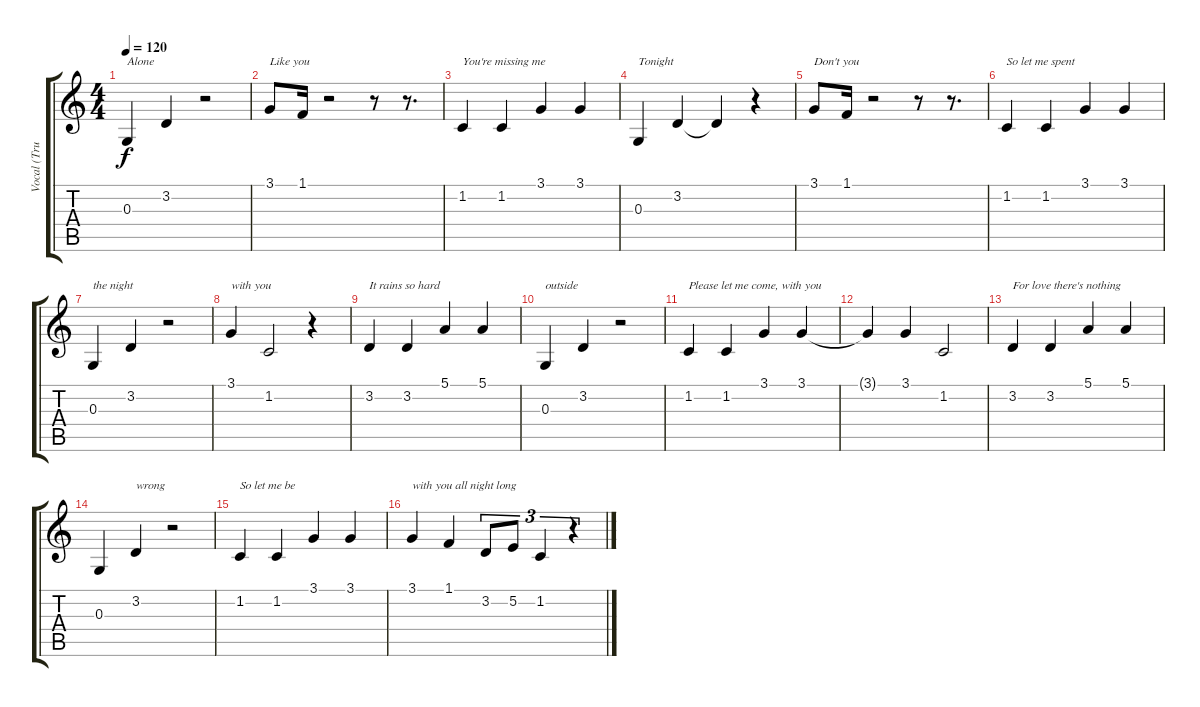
\track ("Vocal (Trung)" "Vocal (Tru") {instrument flute}
\staff {score tabs}
\tuning (E4 B3 G3 D3 A2 E2) {hide}
\ts (4 4)
\tempo 120
\clef g2
\ks c
0.3.4{txt "Alone" dy f} 3.2.4 r.2 |
3.1.8{txt "Like you"} 1.1.16 r.2 r.8 r.8{d} |
1.2.4{txt "You're missing me"} 1.2.4 3.1.4 3.1.4 |
0.3.4{txt "Tonight"} 3.2.4 3.2{t}.4 r.4 |
3.1.8{txt "Don't you"} 1.1.16 r.2 r.8 r.8{d} |
1.2.4{txt "So let me spent"} 1.2.4 3.1.4 3.1.4 |
0.3.4{txt "the night"} 3.2.4 r.2 |
3.1.4{txt "with you"} 1.2.2 r.4 |
3.2.4{txt "It rains so hard"} 3.2.4 5.1.4 5.1.4 |
0.3.4{txt "outside"} 3.2.4 r.2 |
1.2.4{txt "Please let me come, with you"} 1.2.4 3.1.4 3.1.4 |
3.1{t}.4 3.1.4 1.2.2 |
3.2.4{txt "For love there's nothing"} 3.2.4 5.1.4 5.1.4 |
0.3.4 3.2.4{txt "wrong"} r.2 |
1.2.4{txt "So let me be"} 1.2.4 3.1.4 3.1.4 |
3.1.4{txt "with you all night long"} 1.1.4 3.2.8{tu (3 2)} 5.2.8{tu (3 2)} 1.2.4{tu (3 2)} r.4{tu (3 2)}
